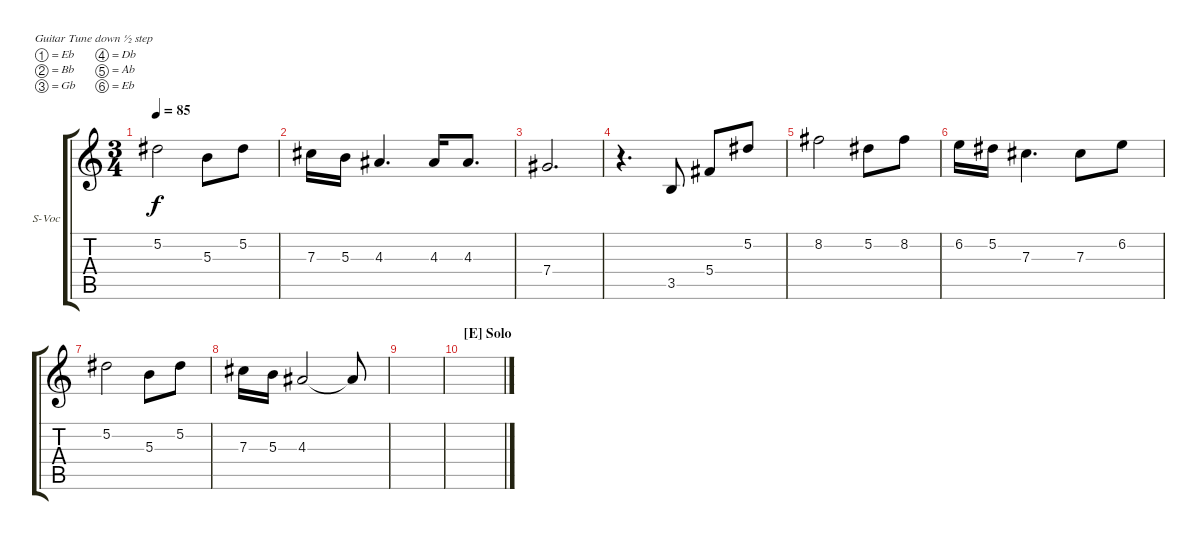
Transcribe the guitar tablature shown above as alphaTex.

\defaultSystemsLayout 4
\bracketExtendMode groupsimilarinstruments
\firstSystemTrackNameOrientation horizontal
\otherSystemsTrackNameOrientation horizontal
\track ("Second Vocal" "S-Voc") {instrument acousticguitarsteel}
\staff {score tabs}
\tuning (Eb4 Bb3 Gb3 Db3 Ab2 Eb2)
\ts (3 4)
\tempo 85
\clef g2
\ks c
5.2.2{dy f} 5.3.8 5.2.8 |
7.3.16 5.3.16 4.3.4{d} 4.3.16 4.3.8{d} |
7.4.2{d} |
r.4{d} 3.5.8 5.4.8 5.2.8 |
8.2.2 5.2.8 8.2.8 |
6.2.16 5.2.16 7.3.4{d} 7.3.8 6.2.8 |
5.2.2 5.3.8 5.2.8 |
7.3.16 5.3.16 4.3.2 4.3{t}.8 |
|
\section ("E" "Solo")
